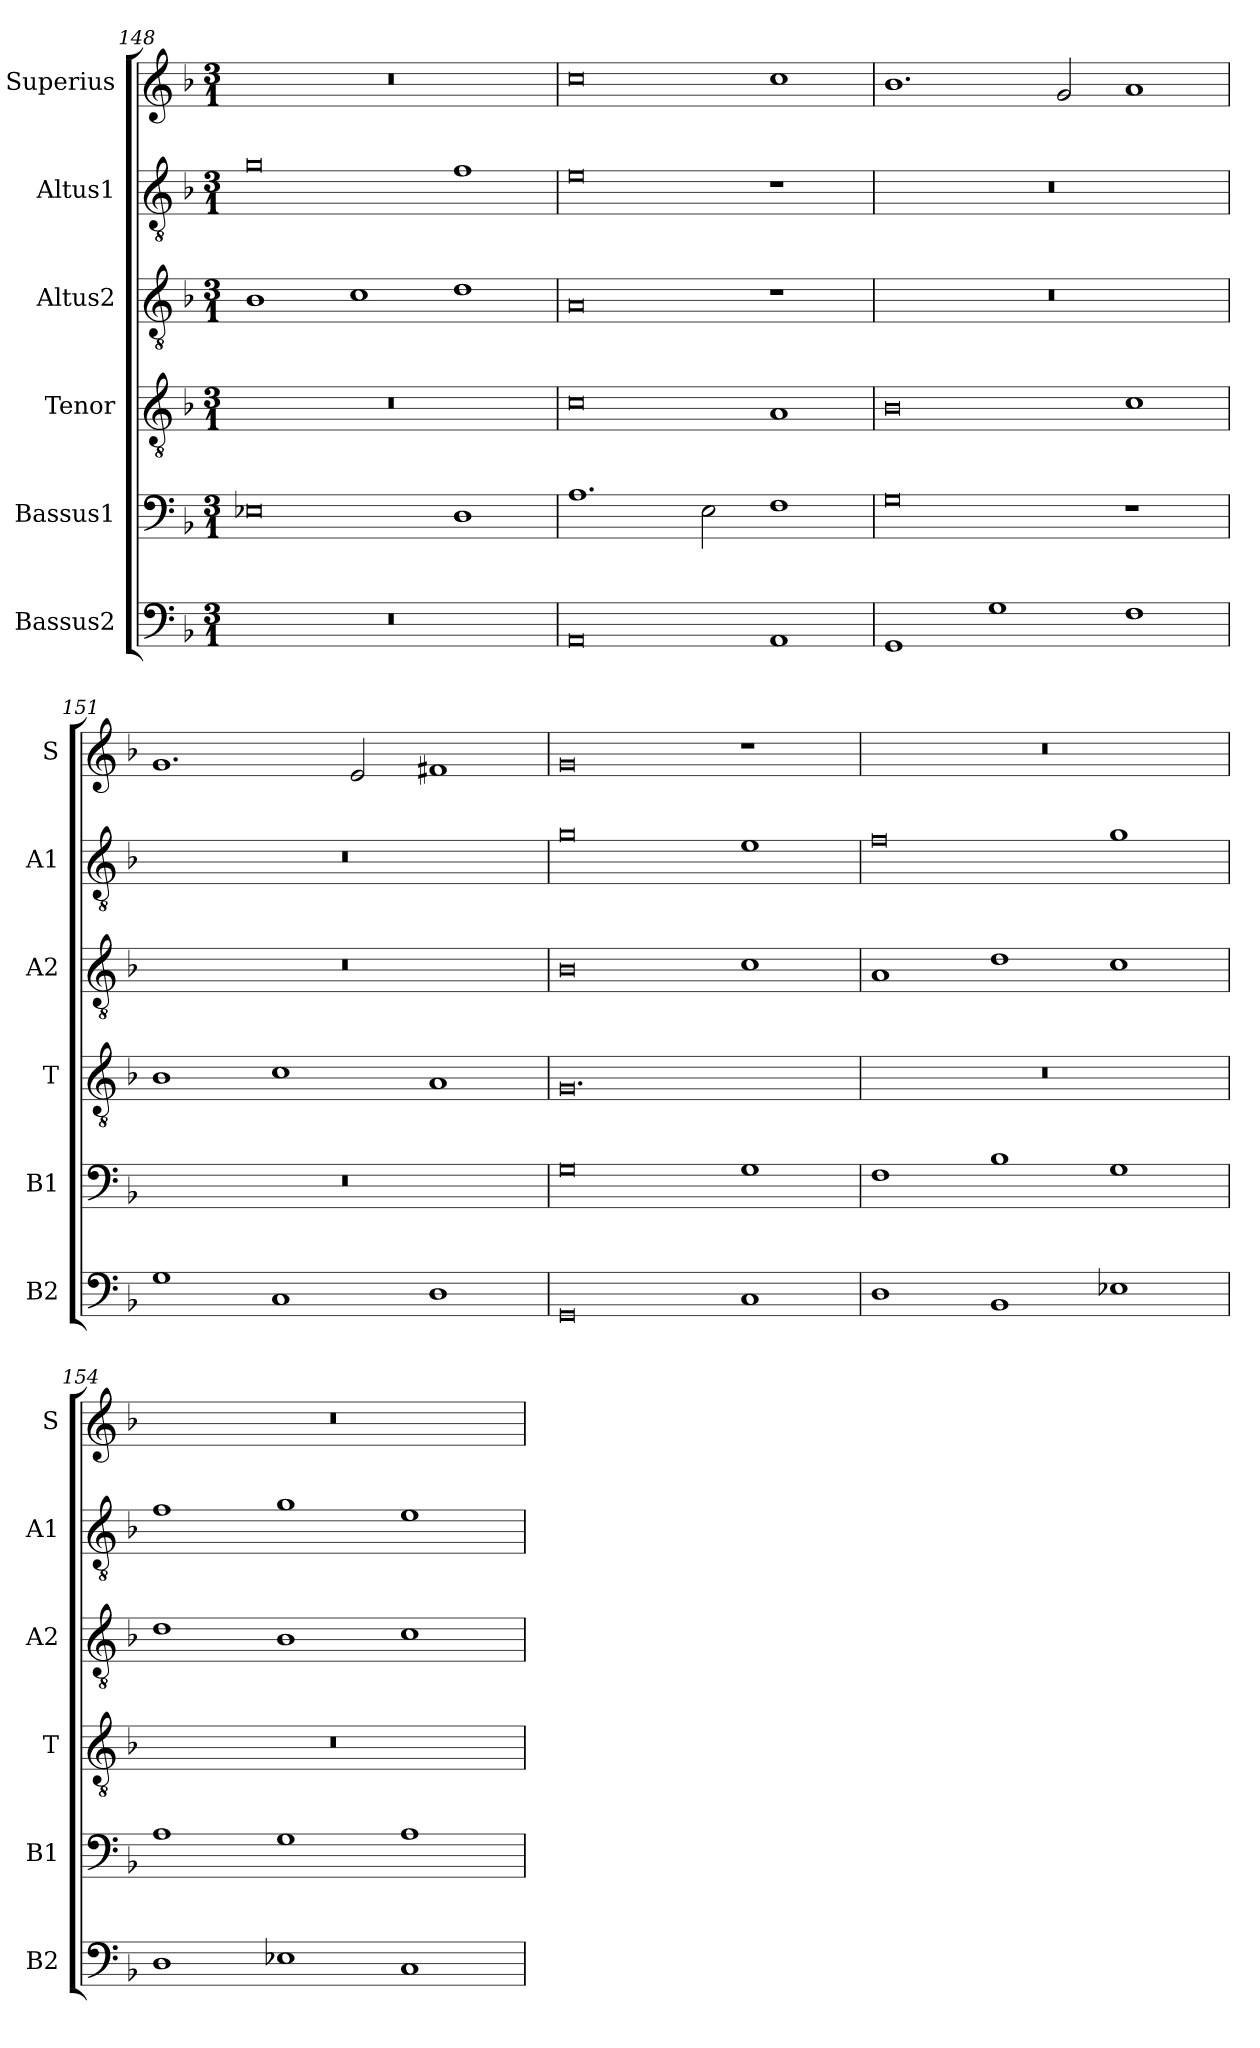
**kern	**kern	**kern	**kern	**kern	**kern
*part6	*part5	*part4	*part3	*part2	*part1
*staff6	*staff5	*staff4	*staff3	*staff2	*staff1
*I"Bassus2	*I"Bassus1	*I"Tenor	*I"Altus2	*I"Altus1	*I"Superius
*I'B2	*I'B1	*I'T	*I'A2	*I'A1	*I'S
*clefF4	*clefF4	*clefGv2	*clefGv2	*clefGv2	*clefG2
*k[b-]	*k[b-]	*k[b-]	*k[b-]	*k[b-]	*k[b-]
*M3/1	*M3/1	*M3/1	*M3/1	*M3/1	*M3/1
=148	=148	=148	=148	=148	=148
0.r	0E-X	0.r	1B-	0g	0.r
.	.	.	1c	.	.
.	1D	.	1d	1f	.
=149	=149	=149	=149	=149	=149
0AA	1.A	0c	0A	0e	0cc
.	2E\	.	.	.	.
1AA	1F	1A	1r	1r	1cc
=150	=150	=150	=150	=150	=150
1GG	0G	0B-	0.r	0.r	1.b-
1G	.	.	.	.	.
.	.	.	.	.	2g/
1F	1r	1c	.	.	1a
=151	=151	=151	=151	=151	=151
1G	0.r	1B-	0.r	0.r	1.g
1C	.	1c	.	.	.
.	.	.	.	.	2e/
1D	.	1A	.	.	1f#X
=152	=152	=152	=152	=152	=152
0GG	0G	0.G	0B-	0g	0g
1C	1G	.	1c	1e	1r
=153	=153	=153	=153	=153	=153
1D	1F	0.r	1A	0f	0.r
1BB-	1B-	.	1d	.	.
1E-X	1G	.	1c	1g	.
=154	=154	=154	=154	=154	=154
1D	1A	0.r	1d	1f	0.r
1E-X	1G	.	1B-	1g	.
1C	1A	.	1c	1e	.
=	=	=	=	=	=
*-	*-	*-	*-	*-	*-
